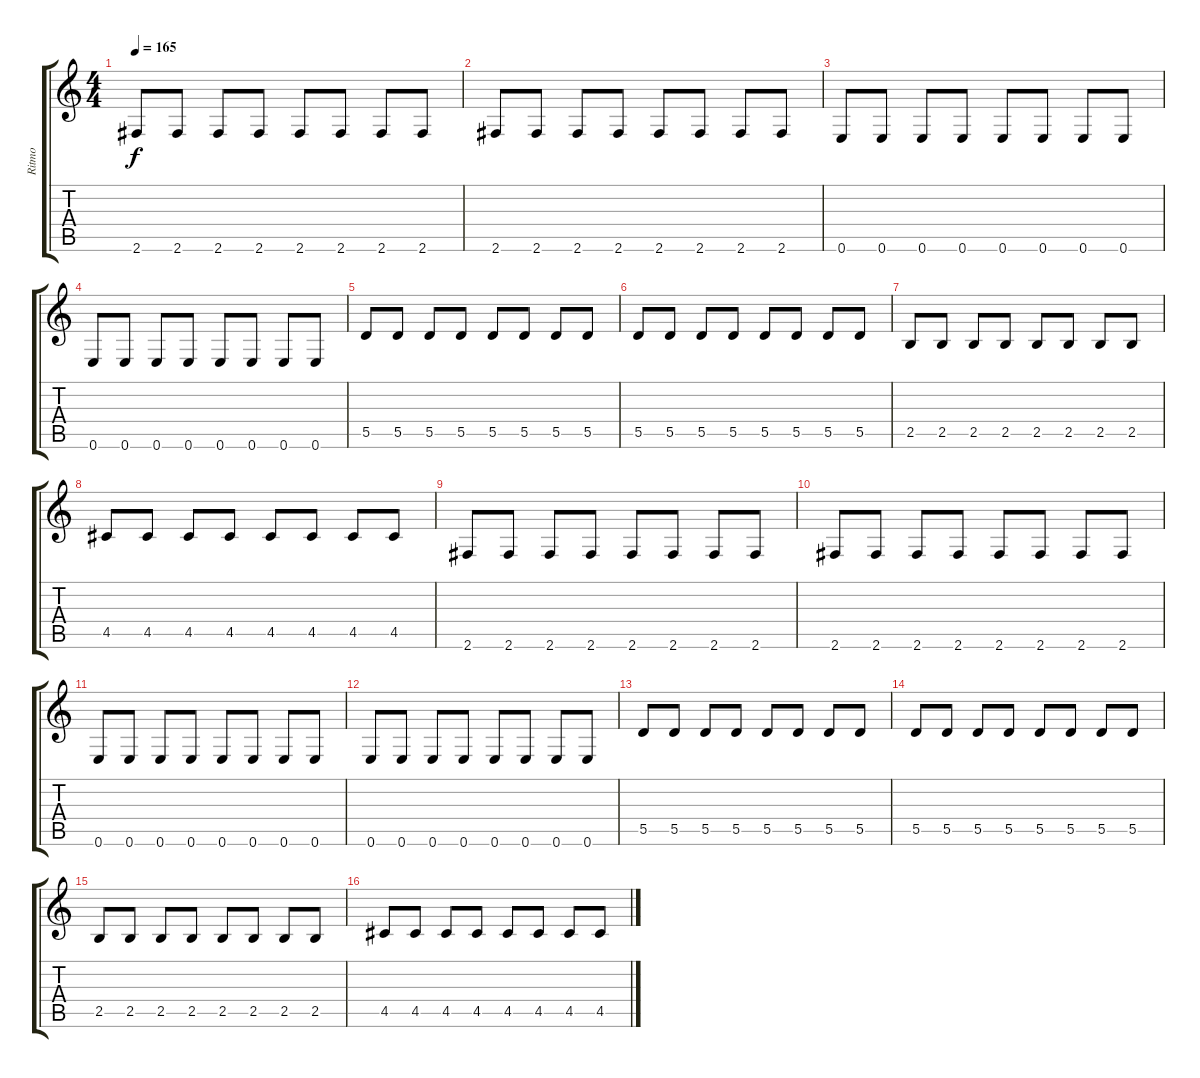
\track ("Ritmo" "Ritmo") {instrument electricguitarclean}
\staff {score tabs}
\tuning (E4 B3 G3 D3 A2 E2) {hide}
\ts (4 4)
\tempo 165
\clef g2
\ks c
2.6.8{dy f} 2.6.8 2.6.8 2.6.8 2.6.8 2.6.8 2.6.8 2.6.8 |
2.6.8 2.6.8 2.6.8 2.6.8 2.6.8 2.6.8 2.6.8 2.6.8 |
0.6.8 0.6.8 0.6.8 0.6.8 0.6.8 0.6.8 0.6.8 0.6.8 |
0.6.8 0.6.8 0.6.8 0.6.8 0.6.8 0.6.8 0.6.8 0.6.8 |
5.5.8 5.5.8 5.5.8 5.5.8 5.5.8 5.5.8 5.5.8 5.5.8 |
5.5.8 5.5.8 5.5.8 5.5.8 5.5.8 5.5.8 5.5.8 5.5.8 |
2.5.8 2.5.8 2.5.8 2.5.8 2.5.8 2.5.8 2.5.8 2.5.8 |
4.5.8 4.5.8 4.5.8 4.5.8 4.5.8 4.5.8 4.5.8 4.5.8 |
2.6.8 2.6.8 2.6.8 2.6.8 2.6.8 2.6.8 2.6.8 2.6.8 |
2.6.8 2.6.8 2.6.8 2.6.8 2.6.8 2.6.8 2.6.8 2.6.8 |
0.6.8 0.6.8 0.6.8 0.6.8 0.6.8 0.6.8 0.6.8 0.6.8 |
0.6.8 0.6.8 0.6.8 0.6.8 0.6.8 0.6.8 0.6.8 0.6.8 |
5.5.8 5.5.8 5.5.8 5.5.8 5.5.8 5.5.8 5.5.8 5.5.8 |
5.5.8 5.5.8 5.5.8 5.5.8 5.5.8 5.5.8 5.5.8 5.5.8 |
2.5.8 2.5.8 2.5.8 2.5.8 2.5.8 2.5.8 2.5.8 2.5.8 |
4.5.8 4.5.8 4.5.8 4.5.8 4.5.8 4.5.8 4.5.8 4.5.8
